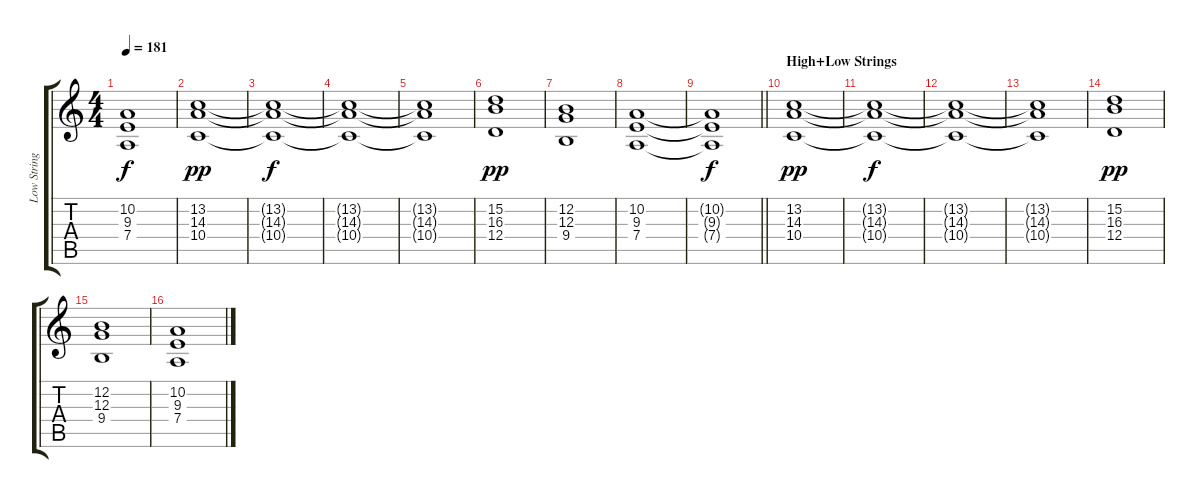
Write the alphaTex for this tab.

\track ("Low Strings" "Low String") {instrument synthstrings1}
\staff {score tabs}
\tuning (E4 B3 G3 D3 A2 E2) {hide}
\ts (4 4)
\tempo 181
\clef g2
\ks c
(10.2{t} 9.3{t} 7.4{t}).1{dy f} |
(13.2 14.3 10.4).1{dy pp} |
(13.2{t} 14.3{t} 10.4{t}).1{dy f} |
(13.2{t} 14.3{t} 10.4{t}).1 |
(13.2{t} 14.3{t} 10.4{t}).1 |
(15.2 16.3 12.4).1{dy pp} |
(12.2 12.3 9.4).1 |
(10.2 9.3 7.4).1 |
\barLineRight lightlight
(10.2{t} 9.3{t} 7.4{t}).1{dy f} |
\section ("" "High+Low Strings")
(13.2 14.3 10.4).1{dy pp} |
(13.2{t} 14.3{t} 10.4{t}).1{dy f} |
(13.2{t} 14.3{t} 10.4{t}).1 |
(13.2{t} 14.3{t} 10.4{t}).1 |
(15.2 16.3 12.4).1{dy pp} |
(12.2 12.3 9.4).1 |
(10.2 9.3 7.4).1
